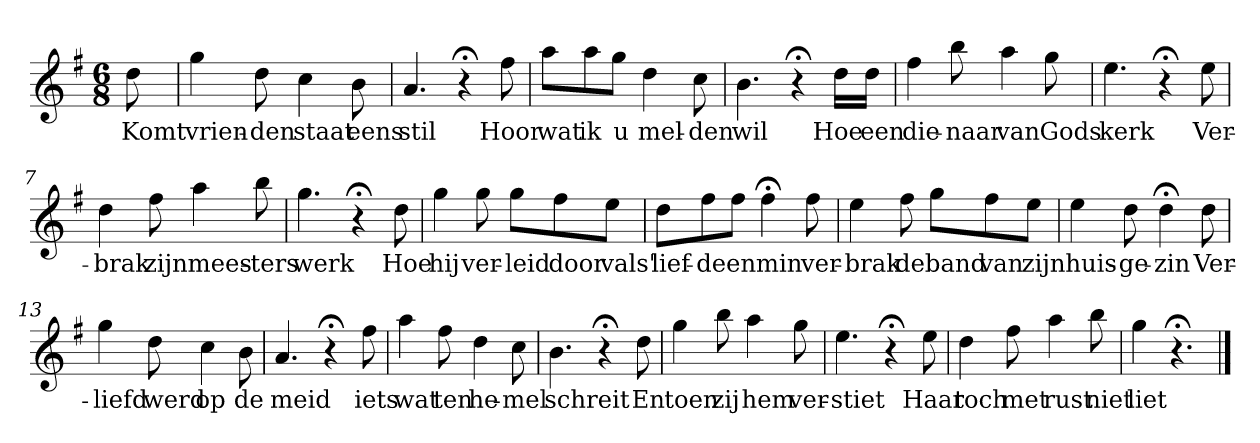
**kern	**text
*part1	*part1
*staff1	*staff1
*k[f#]	*
*G:	*
*M6/8	*
*MM120	*
=	=
8dd	Komt
=1	=1
4gg	vrien-
8dd	-den
4cc	staat
8b	eens
=2	=2
4.a	stil
4r;<	.
8ff#	Hoor
=3	=3
8aaL	wat
8aa	ik
8ggJ	u
4dd	mel-
8cc	-den
=4	=4
4.b	wil
4r;<	.
16ddLL	Hoe
16ddJJ	een
=5	=5
4ff#	die-
8bb	-naar
4aa	van
8gg	Gods
=6	=6
4.ee	kerk
4r;<	.
8ee	Ver-
=7	=7
4dd	-brak
8ff#	zijn
4aa	mees-
8bb	-ters
=8	=8
4.gg	werk
4r;<	.
8dd	Hoe
=9	=9
4gg	hij
8gg	ver-
8ggL	-leid
8ff#	door
8eeJ	vals'
=10	=10
8ddL	lief-
8ff#	-de
8ff#J	en
4ff#;<	min
8ff#	ver-
=11	=11
4ee	-brak
8ff#	de
8ggL	band
8ff#	van
8eeJ	zijn
=12	=12
4ee	huis-
8dd	-ge-
4dd;<	-zin
8dd	Ver-
=13	=13
4gg	-liefd
8dd	werd
4cc	op
8b	de
=14	=14
4.a	meid
4r;<	.
8ff#	iets
=15	=15
4aa	wat
8ff#	ten
4dd	he-
8cc	-mel
=16	=16
4.b	schreit
4r;<	.
8dd	En
=17	=17
4gg	toen
8bb	zij
4aa	hem
8gg	ver-
=18	=18
4.ee	-stiet
4r;<	.
8ee	Haar
=19	=19
4dd	toch
8ff#	met
4aa	rust
8bb	niet
=20	=20
4gg	liet
4.r;<	.
==	==
*-	*-
